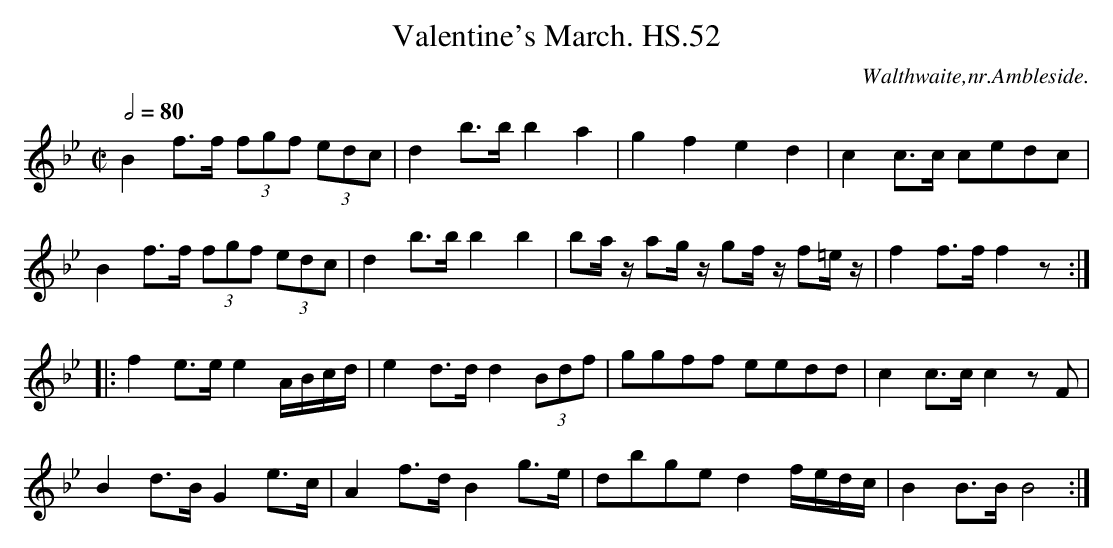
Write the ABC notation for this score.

X:1
T:Valentine's March. HS.52
L:1/8
M:C|
O:Walthwaite,nr.Ambleside.
Q:1/2=80
K:Bb
B2f>f (3fgf (3edc|d2b>bb2a2|g2f2e2d2|c2c>c cedc|!
B2f>f (3fgf (3edc|d2b>bb2b2|ba/z/ ag/z/ gf/z/ f=e/z/|f2f>ff2z:|!
|:f2e>ee2A/B/c/d/|e2d>dd2 (3Bdf|ggff eedd|c2c>cc2zF|!
B2d>BG2e>c|A2f>dB2g>e|dbged2f/e/d/c/|B2B>BB4:|
